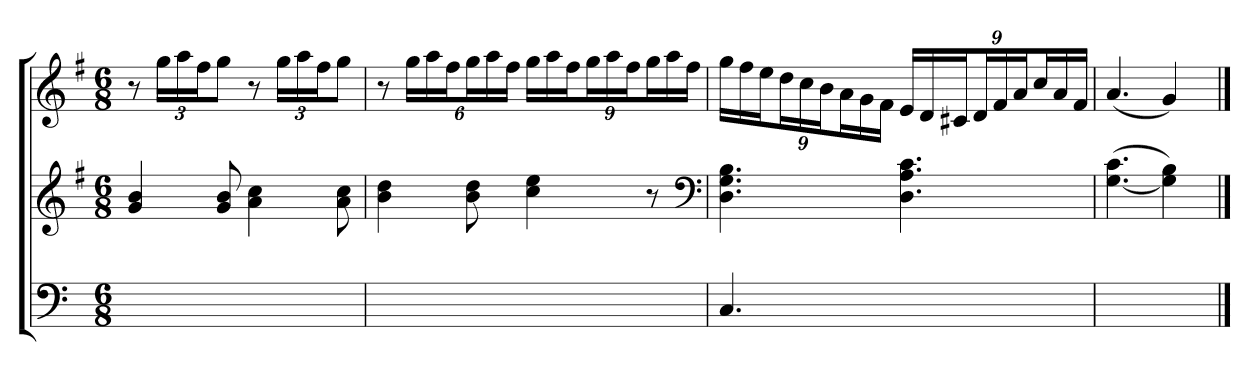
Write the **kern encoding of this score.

**kern	**kern	**kern
*part3	*part2	*part1
*staff3	*staff2	*staff1
*	*clefG2	*clefG2
*	*k[f#]	*k[f#]
*	*G:	*G:
*M6/8	*M6/8	*M6/8
=	=	=
2.ryy	4g 4b	8r
.	.	24ggLL
.	.	24aa
.	.	24ff#J
.	8g 8b	8ggJ
.	4a 4cc	8r
.	.	24ggLL
.	.	24aa
.	.	24ff#J
.	8a 8cc	8ggJ
=	=	=
2.ryy	4b 4dd	8r
.	.	24ggLL
.	.	24aa
.	.	24ff#J
.	8b 8dd	24ggL
.	.	24aa
.	.	24ff#JJ
.	4cc 4ee	24ggLL
.	.	24aa
.	.	24ff#J
.	.	24ggL
.	.	24aa
.	.	24ff#J
.	8r	24ggL
.	.	24aa
.	.	24ff#JJ
*	*clefF4	*
=	=	=
4.C	4.D 4.G 4.B	24ggLL
.	.	24ff#
.	.	24eeJ
.	.	24ddL
.	.	24cc
.	.	24bJ
.	.	24aL
.	.	24g
.	.	24f#JJ
4.ryy	4.D 4.A 4.c	24eLL
.	.	24d
.	.	24c#XJ
.	.	24dL
.	.	24f#
.	.	24aJ
.	.	24ccL
.	.	24a
.	.	24f#JJ
=	=	=
2ryy	([4.G 4.c	(4.a
.	4G] 4B)	4g)
8ryy	.	.
==	==	==
*-	*-	*-
